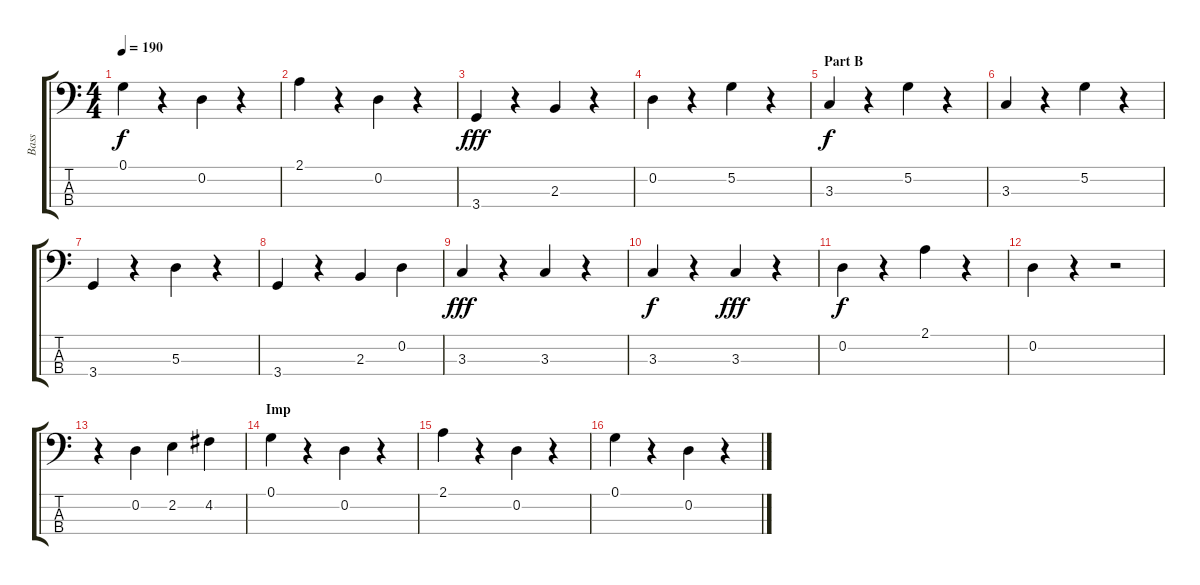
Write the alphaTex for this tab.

\track ("Bass" "Bass") {instrument acousticbass}
\staff {score tabs}
\tuning (G2 D2 A1 E1) {hide}
\ts (4 4)
\tempo 190
\clef f4
\ks c
0.1.4{dy f} r.4 0.2.4 r.4 |
2.1.4 r.4 0.2.4 r.4 |
3.4.4{dy fff} r.4 2.3.4 r.4 |
0.2.4 r.4 5.2.4 r.4 |
\section ("" "Part B")
3.3.4{dy f} r.4 5.2.4 r.4 |
3.3.4 r.4 5.2.4 r.4 |
3.4.4 r.4 5.3.4 r.4 |
3.4.4 r.4 2.3.4 0.2.4 |
3.3.4{dy fff} r.4 3.3.4 r.4 |
3.3.4{dy f} r.4 3.3.4{dy fff} r.4 |
0.2.4{dy f} r.4 2.1.4 r.4 |
0.2.4 r.4 r.2 |
r.4 0.2.4 2.2.4 4.2.4 |
\section ("" "Imp")
0.1.4 r.4 0.2.4 r.4 |
2.1.4 r.4 0.2.4 r.4 |
0.1.4 r.4 0.2.4 r.4
